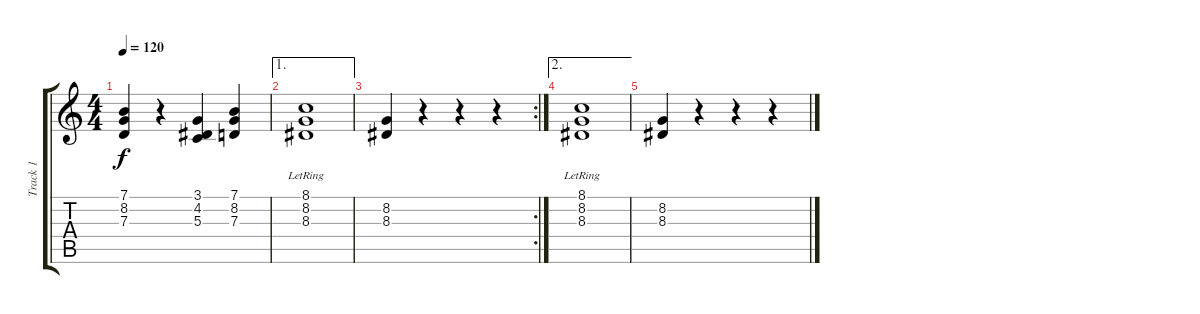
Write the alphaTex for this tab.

\track ("Track 1" "Track 1") {instrument brightacousticpiano}
\staff {score tabs}
\tuning (E4 B3 G3 D3 A2 E2) {hide}
\ts (4 4)
\tempo 120
\clef g2
\ks c
(7.1 8.2 7.3).4{dy f} r.4 (3.1 4.2 5.3).4 (7.1 8.2 7.3).4 |
\ae 1
(8.1{lr} 8.2{lr} 8.3{lr}).1 |
\rc 2
(8.2 8.3).4 r.4 r.4 r.4 |
\ae 2
(8.1{lr} 8.2{lr} 8.3{lr}).1 |
(8.2 8.3).4 r.4 r.4 r.4
